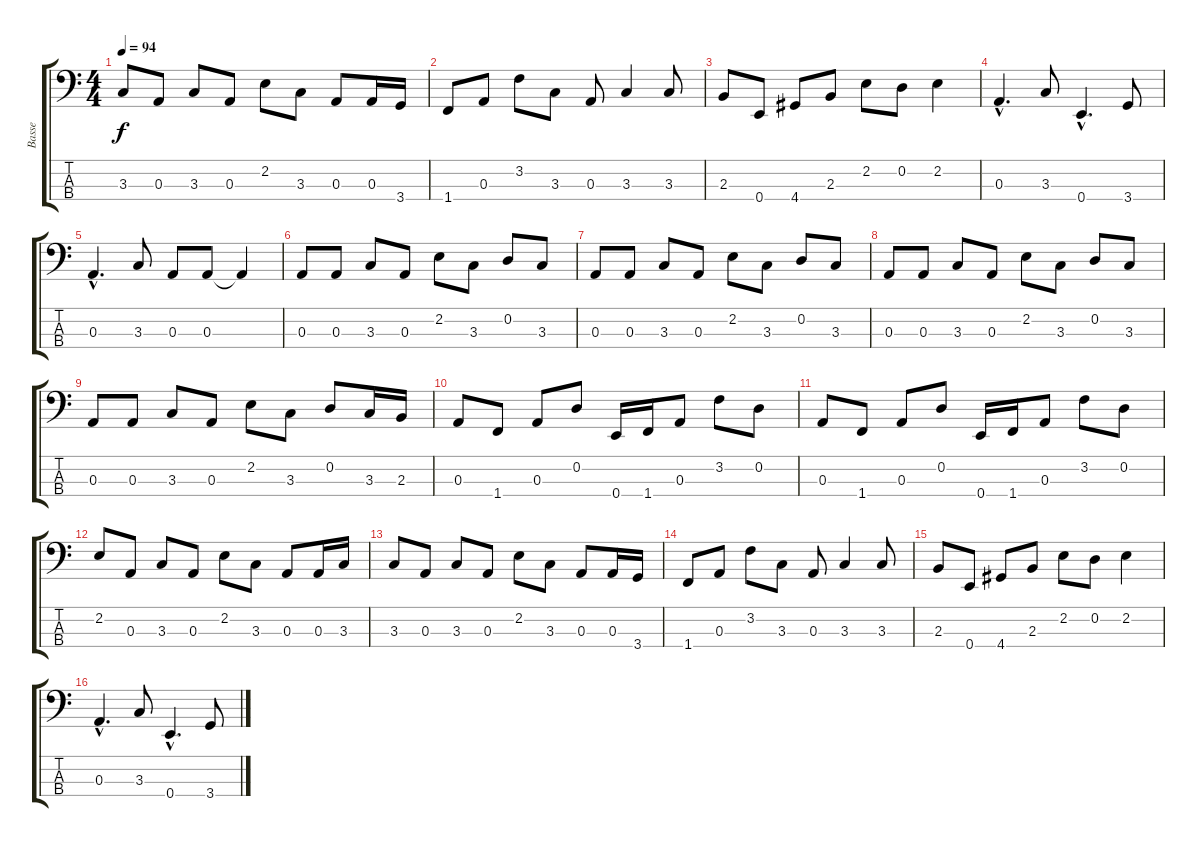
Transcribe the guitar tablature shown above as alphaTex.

\track ("Basse" "Basse") {instrument electricbassfinger}
\staff {score tabs}
\tuning (G2 D2 A1 E1) {hide}
\ts (4 4)
\tempo 94
\clef f4
\ks c
3.3.8{dy f} 0.3.8 3.3.8 0.3.8 2.2.8 3.3.8 0.3.8 0.3.16 3.4.16 |
1.4.8 0.3.8 3.2.8 3.3.8 0.3.8 3.3.4 3.3.8 |
2.3.8 0.4.8 4.4.8 2.3.8 2.2.8 0.2.8 2.2.4 |
0.3{hac}.4{d} 3.3.8 0.4{hac}.4{d} 3.4.8 |
0.3{hac}.4{d} 3.3.8 0.3.8 0.3.8 0.3{t}.4 |
0.3.8 0.3.8 3.3.8 0.3.8 2.2.8 3.3.8 0.2.8 3.3.8 |
0.3.8 0.3.8 3.3.8 0.3.8 2.2.8 3.3.8 0.2.8 3.3.8 |
0.3.8 0.3.8 3.3.8 0.3.8 2.2.8 3.3.8 0.2.8 3.3.8 |
0.3.8 0.3.8 3.3.8 0.3.8 2.2.8 3.3.8 0.2.8 3.3.16 2.3.16 |
0.3.8 1.4.8 0.3.8 0.2.8 0.4.16 1.4.16 0.3.8 3.2.8 0.2.8 |
0.3.8 1.4.8 0.3.8 0.2.8 0.4.16 1.4.16 0.3.8 3.2.8 0.2.8 |
2.2.8 0.3.8 3.3.8 0.3.8 2.2.8 3.3.8 0.3.8 0.3.16 3.3.16 |
3.3.8 0.3.8 3.3.8 0.3.8 2.2.8 3.3.8 0.3.8 0.3.16 3.4.16 |
1.4.8 0.3.8 3.2.8 3.3.8 0.3.8 3.3.4 3.3.8 |
2.3.8 0.4.8 4.4.8 2.3.8 2.2.8 0.2.8 2.2.4 |
0.3{hac}.4{d} 3.3.8 0.4{hac}.4{d} 3.4.8
